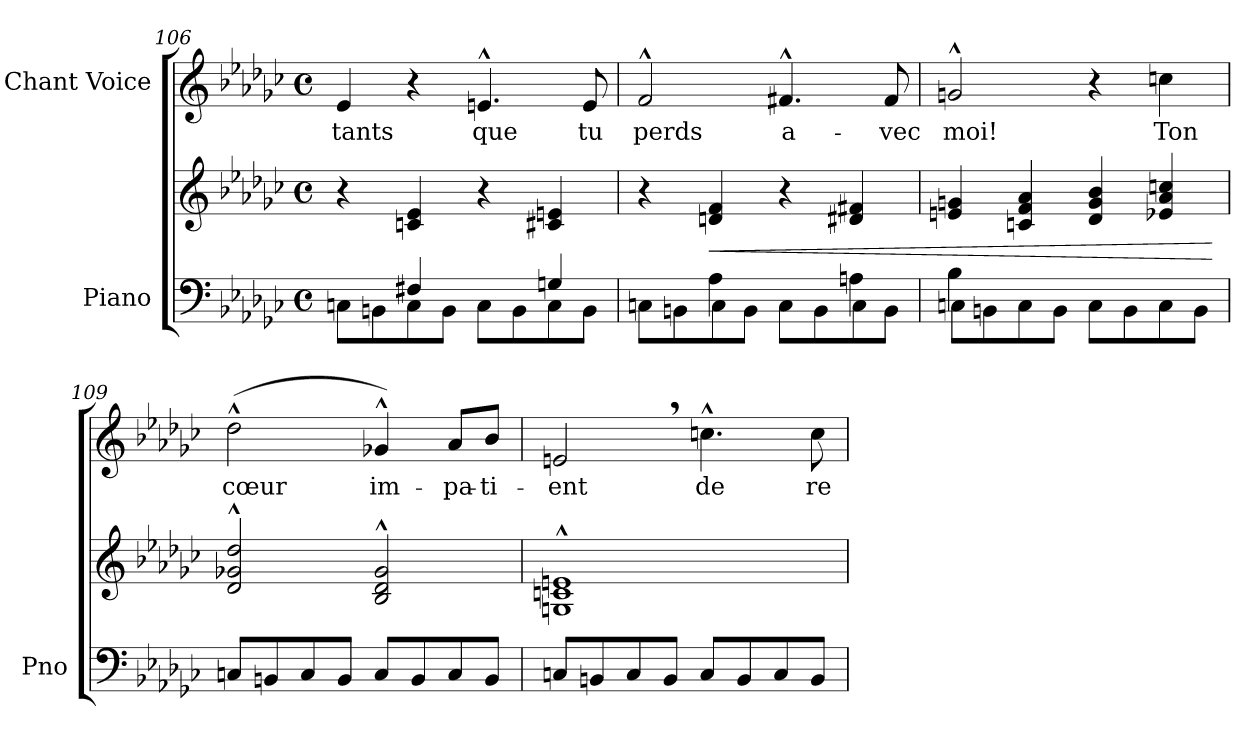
**kern	**kern	**dynam	**kern	**text
*part2	*part2	*part2	*part1	*part1
*staff3	*staff2	*staff2/3	*staff1	*staff1
*I"Piano	*	*	*I"Chant Voice	*
*I'Pno	*	*	*	*
*clefF4	*clefG2	*	*clefG2	*
*k[b-e-a-d-g-c-]	*k[b-e-a-d-g-c-]	*	*k[b-e-a-d-g-c-]	*
*M4/4	*M4/4	*	*M4/4	*
*met(c)	*met(c)	*	*met(c)	*
=106	=106	=106	=106	=106
*^	*	*	*	*
!	!	!	!	!	!LO:LY:b
4ryy	8Cn\L	4r	.	4e-/	-tants
.	8BBn\	.	.	.	.
4F#X/	8C\	4cn/ 4e-/	.	4r	.
.	8BB\J	.	.	.	.
!	!	!	!	!	!LO:LY:b
4ryy	8C\L	4r	.	4.en^^/	que
.	8BB\	.	.	.	.
4Gn/	8C\	4c#X/ 4en/	.	.	.
!	!	!	!	!	!LO:LY:b
.	8BB\J	.	.	8e/	tu
=107	=107	=107	=107	=107	=107
!	!	!	!	!	!LO:LY:b
4ryy	8Cn\L	4r	.	2f^^/	perds
.	8BBn\	.	.	.	.
!	!	!	!LO:HP:b	!	!
4A-\	8C\	4dn/ 4f/	<	.	.
.	8BB\J	.	.	.	.
!	!	!	!	!	!LO:LY:b
4ryy	8C\L	4r	.	4.f#X^^/	a-
.	8BB\	.	.	.	.
4An\	8C\	4d#X/ 4f#X/	.	.	.
!	!	!	!	!	!LO:LY:b
.	8BB\J	.	.	8f#/	-vec
!!LO:LB:g=z
=108	=108	=108	=108	=108	=108
!	!	!	!	!	!LO:LY:b
4B-\	8Cn\L	4en/ 4gn/	.	2gn^^/	moi!
.	8BBn\	.	.	.	.
2.ryy	8C\	4cn/ 4f/ 4a-/	.	.	.
.	8BB\J	.	.	.	.
.	8C\L	4d-/ 4g/ 4b-/	.	4r	.
.	8BB\	.	.	.	.
!	!	!	!	!	!LO:LY:b
.	8C\	4e-X/ 4a-/ 4ccn/	.	4ccn\	Ton
.	8BB\J	.	.	.	.
*v	*v	*	*	*	*
.	.	[	.	.
!!LO:LB:g=z
=109	=109	=109	=109	=109
!	!	!	!	!LO:LY:b
8Cn/L	2d-/^^ 2g-X/^^ 2dd-/^^	.	(2dd-^^\	cœur
8BBn/	.	.	.	.
8C/	.	.	.	.
8BB/J	.	.	.	.
!	!	!	!	!LO:LY:b
8C/L	2B-/^^ 2d-/^^ 2g-/^^	.	4g-X^^/)	im-
8BB/	.	.	.	.
!	!	!	!	!LO:LY:b
8C/	.	.	8a-/L	-pa-
!	!	!	!	!LO:LY:b
8BB/J	.	.	8b-/J	-ti-
=110	=110	=110	=110	=110
!	!	!	!	!LO:LY:b
8Cn/L	1Gn^^ 1cn^^ 1en^^	.	2en,/	-ent
8BBn/	.	.	.	.
8C/	.	.	.	.
8BB/J	.	.	.	.
!	!	!	!	!LO:LY:b
8C/L	.	.	4.ccn^^\	de
8BB/	.	.	.	.
8C/	.	.	.	.
!	!	!	!	!LO:LY:b
8BB/J	.	.	8cc\	re-
=	=	=	=	=
*-	*-	*-	*-	*-
